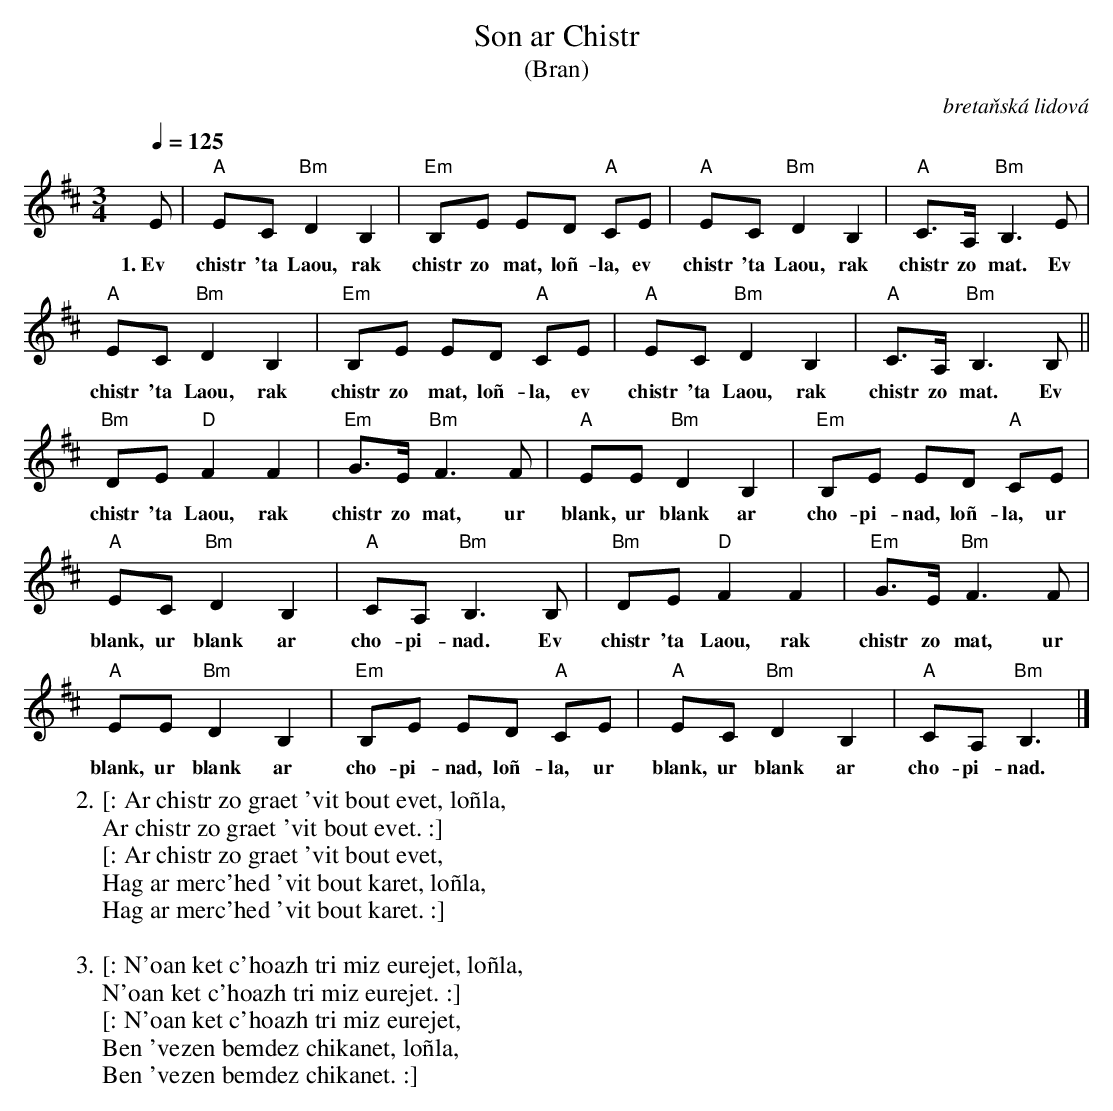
X:1
T:Son ar Chistr
T:(Bran)
C:bretaňská lidová
M:3/4
L:1/8
Q:1/4=125
K:Bm
E | "A"EC "Bm"D2 B,2 | "Em"B,E ED "A"CE | "A"EC "Bm"D2 B,2 | "A"C>A, "Bm"B,3 E |
w:1.~Ev chistr 'ta Laou, rak chistr zo mat, loñ-la, ev chistr 'ta Laou, rak chistr zo mat. Ev
"A"EC "Bm"D2 B,2 | "Em"B,E ED "A"CE | "A"EC "Bm"D2 B,2 | "A"C>A, "Bm"B,3 B, ||
w:chistr 'ta Laou, rak chistr zo mat, loñ-la, ev chistr 'ta Laou, rak chistr zo mat. Ev
"Bm"DE "D"F2 F2 | "Em"G>E "Bm"F3 F | "A"EE "Bm"D2 B,2 | "Em"B,E ED "A"CE |
w:chistr 'ta Laou, rak chistr zo mat, ur blank, ur blank ar cho-pi-nad, loñ-la, ur
"A"EC "Bm"D2 B,2 | "A"CA, "Bm"B,3 B, | "Bm"DE "D"F2 F2 | "Em"G>E "Bm"F3 F |
w:blank, ur blank ar cho-pi-nad. Ev chistr 'ta Laou, rak chistr zo mat, ur
"A"EE "Bm"D2 B,2 | "Em"B,E ED "A"CE | "A"EC "Bm"D2 B,2 | "A"CA, "Bm"B,3 |]
w:blank, ur blank ar cho-pi-nad, loñ-la, ur blank, ur blank ar cho-pi-nad.
W:2. [: Ar chistr zo graet 'vit bout evet, lo\~nla,
W:Ar chistr zo graet 'vit bout evet. :]
W:[: Ar chistr zo graet 'vit bout evet,
W:Hag ar merc'hed 'vit bout karet, lo\~nla,
W:Hag ar merc'hed 'vit bout karet. :]
W:
W:3. [: N'oan ket c'hoazh tri miz eurejet, lo\~nla,
W:N'oan ket c'hoazh tri miz eurejet. :]
W:[: N'oan ket c'hoazh tri miz eurejet,
W:Ben 'vezen bemdez chikanet, lo\~nla,
W:Ben 'vezen bemdez chikanet. :]
